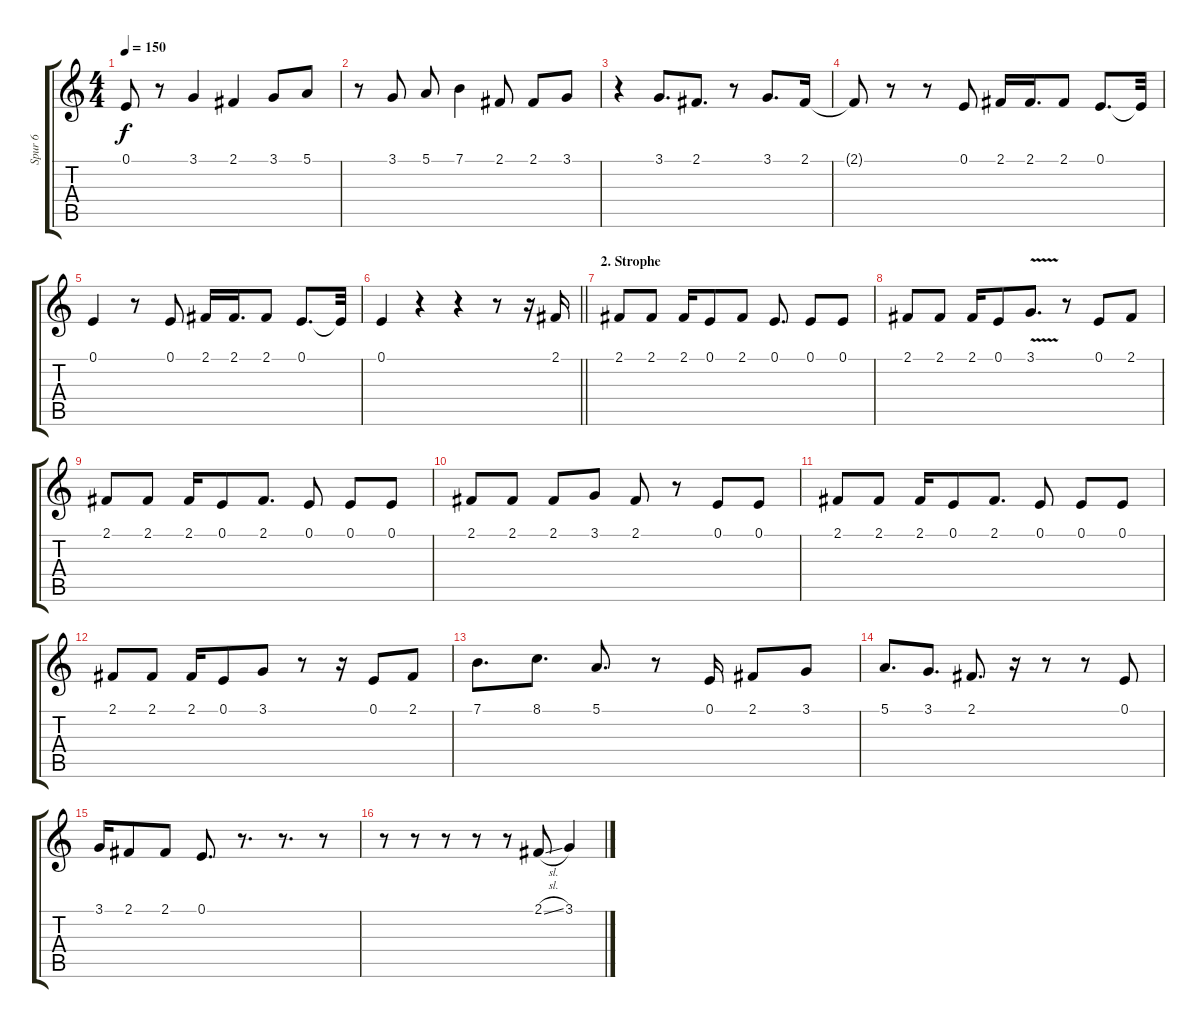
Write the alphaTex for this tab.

\track ("Spur 6" "Spur 6") {instrument sopranosax}
\staff {score tabs}
\tuning (E4 B3 G3 D3 A2 E2) {hide}
\ts (4 4)
\tempo 150
\clef g2
\ks c
0.1.8{dy f} r.8 3.1.4 2.1.4 3.1.8 5.1.8 |
r.8 3.1.8 5.1.8 7.1.4 2.1.8 2.1.8 3.1.8 |
r.4 3.1.8{d} 2.1.8{d} r.8 3.1.8{d} 2.1.16 |
2.1{t}.8 r.8 r.8 0.1.8 2.1.16 2.1.16{d} 2.1.8 0.1.8{d} 0.1{t}.32 |
0.1.4 r.8 0.1.8 2.1.16 2.1.16{d} 2.1.8 0.1.8{d} 0.1{t}.32 |
\barLineRight lightlight
0.1.4 r.4 r.4 r.8 r.16 2.1.16 |
\section ("" "2. Strophe")
2.1.8{volume 13} 2.1.8 2.1.16 0.1.8 2.1.8 0.1.8{d} 0.1.8 0.1.8 |
2.1.8 2.1.8 2.1.16 0.1.8 3.1{v}.8{d} r.8 0.1.8 2.1.8 |
2.1.8 2.1.8 2.1.16 0.1.8 2.1.8{d} 0.1.8 0.1.8 0.1.8 |
2.1.8 2.1.8 2.1.8 3.1.8 2.1.8 r.8 0.1.8 0.1.8 |
2.1.8 2.1.8 2.1.16 0.1.8 2.1.8{d} 0.1.8 0.1.8 0.1.8 |
2.1.8 2.1.8 2.1.16 0.1.8 3.1.8 r.8 r.16 0.1.8 2.1.8 |
7.1.8{d} 8.1.8{d} 5.1.8{d} r.8 0.1.16 2.1.8 3.1.8 |
5.1.8{d} 3.1.8{d} 2.1.8{d} r.16 r.8 r.8 0.1.8 |
3.1.16 2.1.8 2.1.8 0.1.8{d} r.8{d} r.8{d} r.8 |
r.8 r.8 r.8 r.8 r.8 2.1{sl}.8 3.1.4
